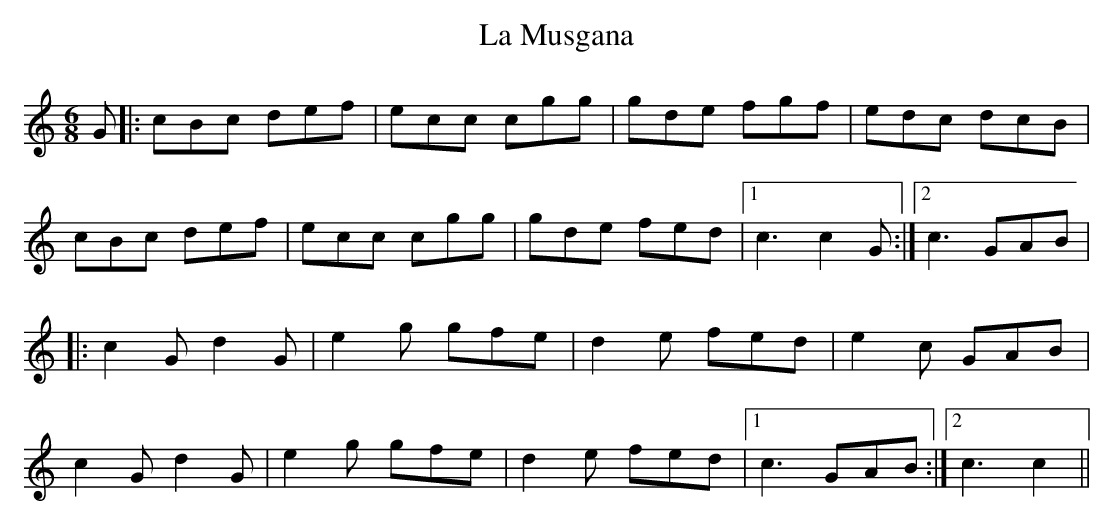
X:1
T:La Musgana
L:1/8
M:6/8
K:C
G|:cBc def|ecc cgg|gde fgf|edc dcB|
cBc def|ecc cgg|gde fed|1c3 c2G:|2c3GAB|
|:c2G d2G|e2g gfe|d2e fed|e2c GAB|
c2G d2G|e2g gfe|d2e fed|1c3 GAB:|2c3c2||
